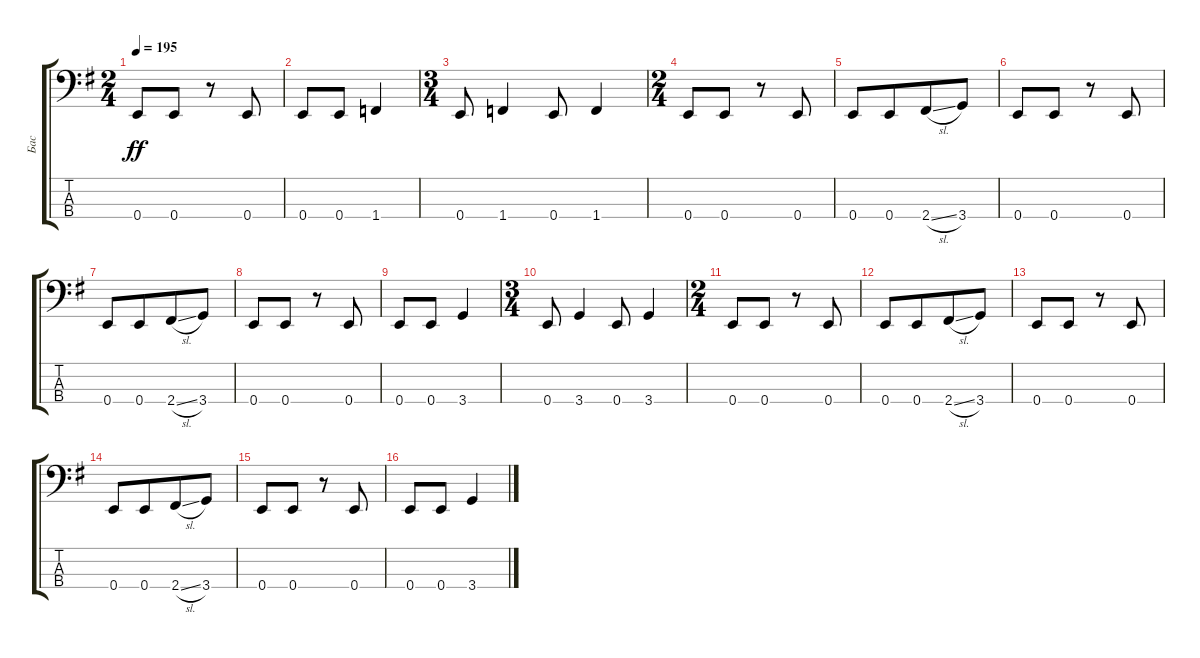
\track ("Бас" "Бас") {instrument electricbassfinger}
\staff {score tabs}
\tuning (G2 D2 A1 E1) {hide}
\ts (2 4)
\tempo 195
\clef f4
\ks eminor
0.4.8{dy ff} 0.4.8 r.8 0.4.8 |
0.4.8 0.4.8 1.4.4 |
\ts (3 4)
0.4.8 1.4.4 0.4.8 1.4.4 |
\ts (2 4)
0.4.8 0.4.8 r.8 0.4.8 |
0.4.8 0.4.8{beam merge} 2.4{sl}.8 3.4.8 |
0.4.8 0.4.8 r.8 0.4.8 |
0.4.8 0.4.8{beam merge} 2.4{sl}.8 3.4.8 |
0.4.8 0.4.8 r.8 0.4.8 |
0.4.8 0.4.8 3.4.4 |
\ts (3 4)
0.4.8 3.4.4 0.4.8 3.4.4 |
\ts (2 4)
0.4.8 0.4.8 r.8 0.4.8 |
0.4.8 0.4.8{beam merge} 2.4{sl}.8 3.4.8 |
0.4.8 0.4.8 r.8 0.4.8 |
0.4.8 0.4.8{beam merge} 2.4{sl}.8 3.4.8 |
0.4.8 0.4.8 r.8 0.4.8 |
0.4.8 0.4.8 3.4.4
